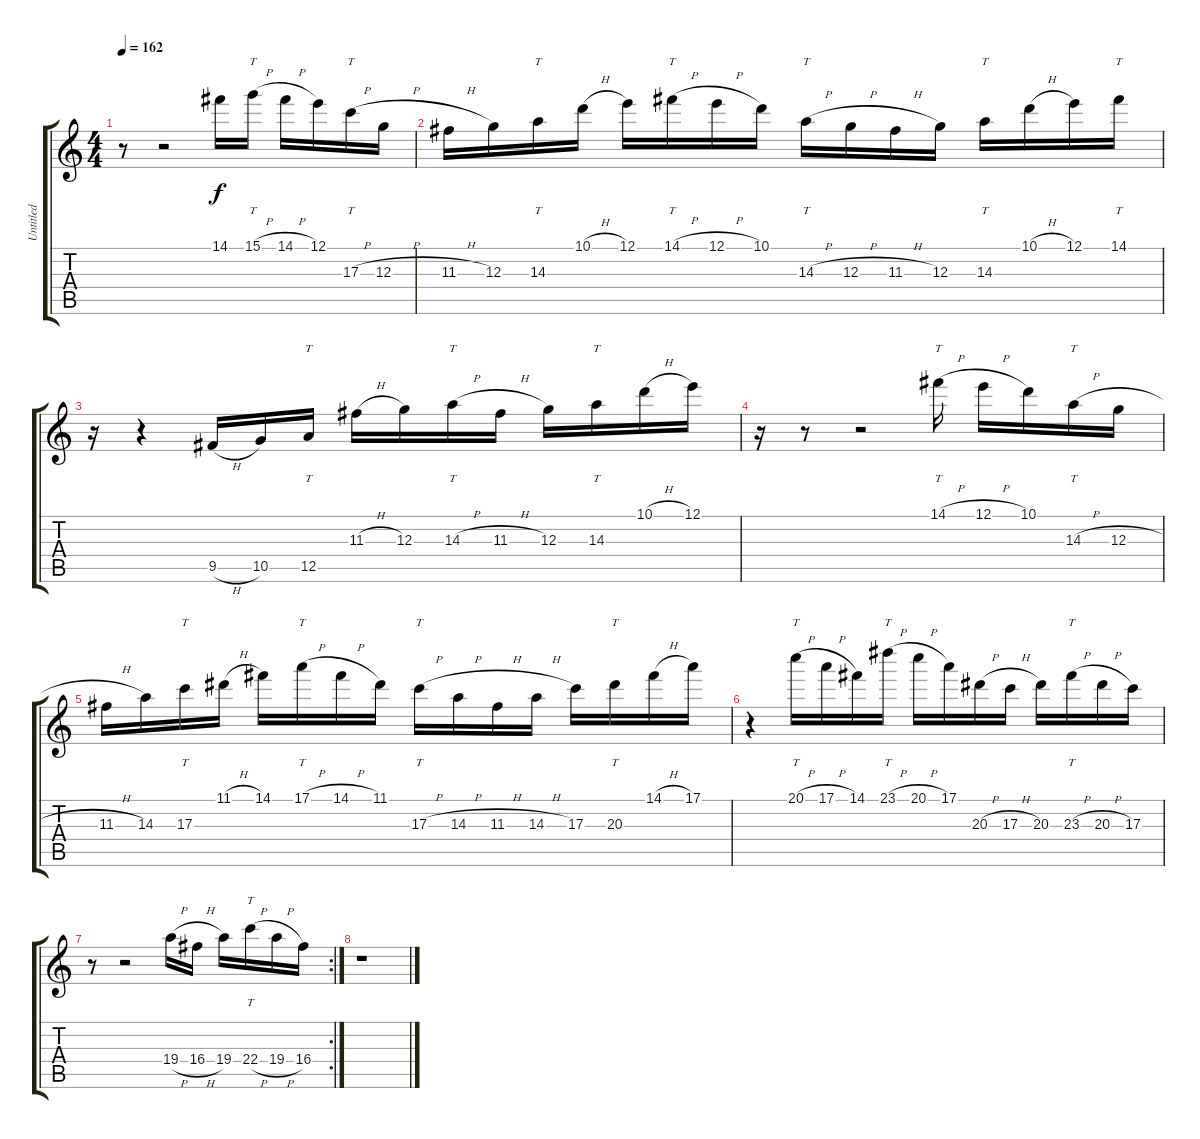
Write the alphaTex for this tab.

\track ("Untitled" "Untitled") {instrument acousticguitarnylon}
\staff {score tabs}
\tuning (E4 B3 G3 D3 A2 E2) {hide}
\ts (4 4)
\tempo 162
\clef g2
\ks c
r.8{dy f} r.2 14.1.16 15.1{h}.16{tt} 14.1{h}.16 12.1.16 17.3{h}.16{tt} 12.3{h}.16 |
11.3{h}.16 12.3.16 14.3.16{tt} 10.1{h}.16 12.1.16 14.1{h}.16{tt} 12.1{h}.16 10.1.16 14.3{h}.16{tt} 12.3{h}.16 11.3{h}.16 12.3.16 14.3.16{tt} 10.1{h}.16 12.1.16 14.1.16{tt} |
r.16 r.4 9.5{h}.16 10.5.16 12.5.16{tt} 11.3{h}.16 12.3.16 14.3{h}.16{tt} 11.3{h}.16 12.3.16 14.3.16{tt} 10.1{h}.16 12.1.16 |
r.16 r.8 r.2 14.1{h}.16{tt} 12.1{h}.16 10.1.16 14.3{h}.16{tt} 12.3{h}.16 |
11.3{h}.16 14.3.16 17.3.16{tt} 11.1{h}.16 14.1.16 17.1{h}.16{tt} 14.1{h}.16 11.1.16 17.3{h}.16{tt} 14.3{h}.16 11.3{h}.16 14.3{h}.16 17.3.16 20.3.16{tt} 14.1{h}.16 17.1.16 |
r.4 20.1{h}.16{tt} 17.1{h}.16 14.1.16 23.1{h}.16{tt} 20.1{h}.16 17.1.16 20.3{h}.16 17.3{h}.16 20.3.16 23.3{h}.16{tt} 20.3{h}.16 17.3.16 |
\rc 2
r.8 r.2 19.4{h}.16 16.4{h}.16 19.4.16 22.4{h}.16{tt} 19.4{h}.16 16.4.16 |
r.1
